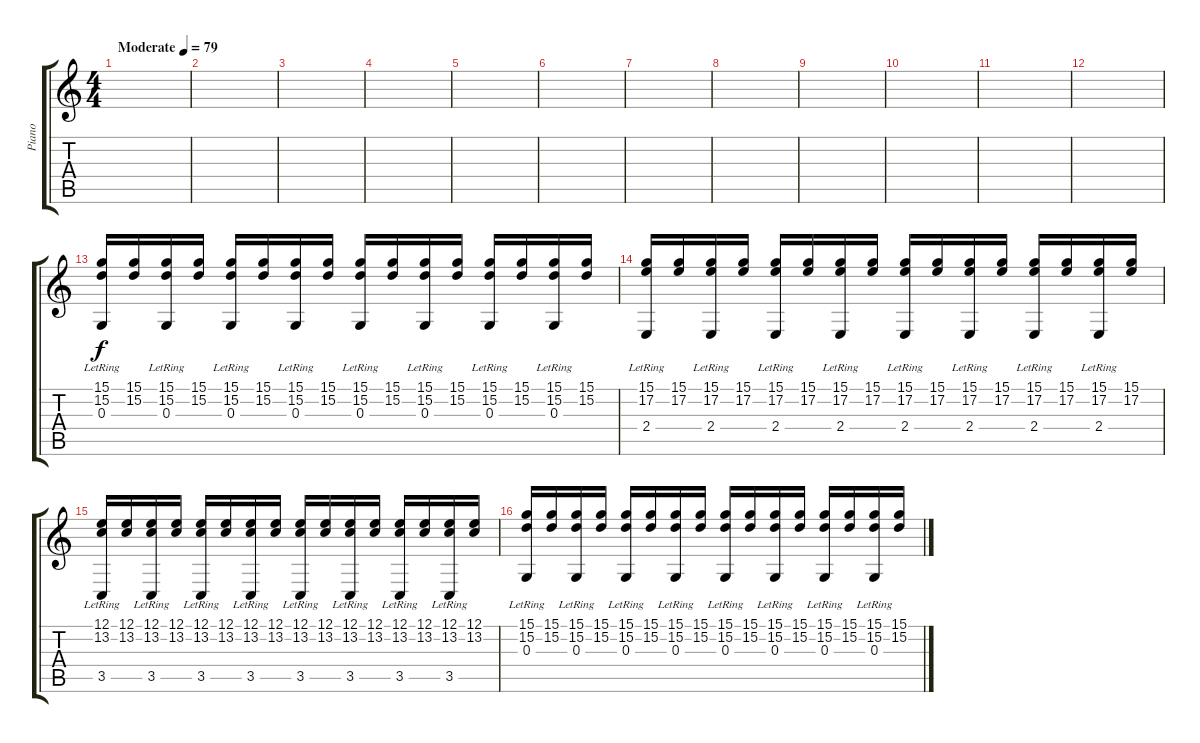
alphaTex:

\track ("Piano" "Piano") {instrument acousticgrandpiano}
\staff {score tabs}
\tuning (E4 B3 G3 D3 A2 E2) {hide}
\ts (4 4)
\tempo (79 "Moderate")
\clef g2
\ks c
|
|
|
|
|
|
|
|
|
|
|
|
(15.1 15.2 0.3{lr}).16 (15.1 15.2).16 (15.1 15.2 0.3{lr}).16 (15.1 15.2).16 (15.1 15.2 0.3{lr}).16 (15.1 15.2).16 (15.1 15.2 0.3{lr}).16 (15.1 15.2).16 (15.1 15.2 0.3{lr}).16 (15.1 15.2).16 (15.1 15.2 0.3{lr}).16 (15.1 15.2).16 (15.1 15.2 0.3{lr}).16 (15.1 15.2).16 (15.1 15.2 0.3{lr}).16 (15.1 15.2).16 |
(15.1 17.2 2.4{lr}).16 (15.1 17.2).16 (15.1 17.2 2.4{lr}).16 (15.1 17.2).16 (15.1 17.2 2.4{lr}).16 (15.1 17.2).16 (15.1 17.2 2.4{lr}).16 (15.1 17.2).16 (15.1 17.2 2.4{lr}).16 (15.1 17.2).16 (15.1 17.2 2.4{lr}).16 (15.1 17.2).16 (15.1 17.2 2.4{lr}).16 (15.1 17.2).16 (15.1 17.2 2.4{lr}).16 (15.1 17.2).16 |
(12.1 13.2 3.5{lr}).16 (12.1 13.2).16 (12.1 13.2 3.5{lr}).16 (12.1 13.2).16 (12.1 13.2 3.5{lr}).16 (12.1 13.2).16 (12.1 13.2 3.5{lr}).16 (12.1 13.2).16 (12.1 13.2 3.5{lr}).16 (12.1 13.2).16 (12.1 13.2 3.5{lr}).16 (12.1 13.2).16 (12.1 13.2 3.5{lr}).16 (12.1 13.2).16 (12.1 13.2 3.5{lr}).16 (12.1 13.2).16 |
(15.1 15.2 0.3{lr}).16 (15.1 15.2).16 (15.1 15.2 0.3{lr}).16 (15.1 15.2).16 (15.1 15.2 0.3{lr}).16 (15.1 15.2).16 (15.1 15.2 0.3{lr}).16 (15.1 15.2).16 (15.1 15.2 0.3{lr}).16 (15.1 15.2).16 (15.1 15.2 0.3{lr}).16 (15.1 15.2).16 (15.1 15.2 0.3{lr}).16 (15.1 15.2).16 (15.1 15.2 0.3{lr}).16 (15.1 15.2).16
